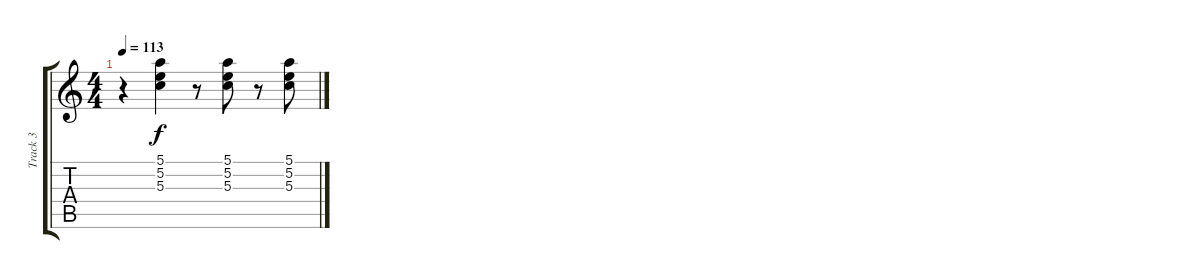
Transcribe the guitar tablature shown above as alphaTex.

\track ("Track 3" "Track 3") {instrument electricguitarclean}
\staff {score tabs}
\tuning (E4 B3 G3 D3 A2 E2) {hide}
\ts (4 4)
\tempo 113
\clef g2
\ks c
r.4{dy f} (5.1 5.2 5.3).4 r.8 (5.1 5.2 5.3).8 r.8 (5.1 5.2 5.3).8
